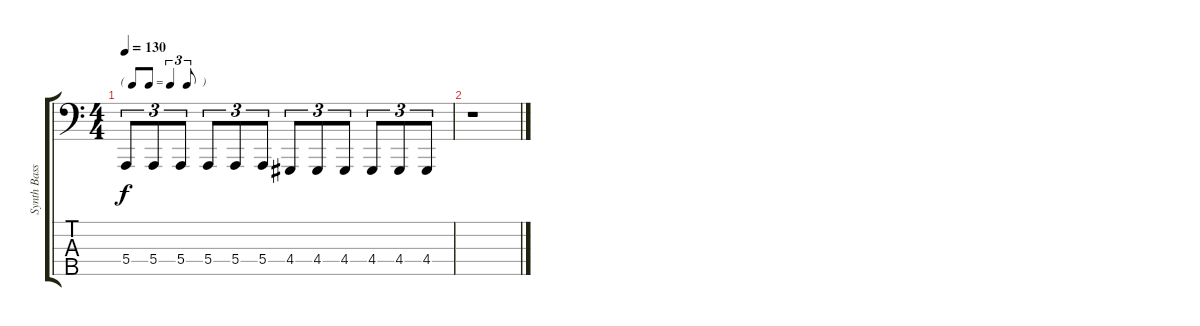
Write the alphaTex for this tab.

\track ("Synth Bass (Andrew Fletcher)" "Synth Bass") {instrument lead8bassandlead}
\staff {score tabs}
\tuning (G2 D2 A1 E1 B0) {hide}
\ts (4 4)
\tf triplet8th
\tempo 130
\clef f4
\ks c
5.4.8{tu (3 2) dy f} 5.4.8{tu (3 2)} 5.4.8{tu (3 2)} 5.4.8{tu (3 2)} 5.4.8{tu (3 2)} 5.4.8{tu (3 2)} 4.4.8{tu (3 2)} 4.4.8{tu (3 2)} 4.4.8{tu (3 2)} 4.4.8{tu (3 2)} 4.4.8{tu (3 2)} 4.4.8{tu (3 2)} |
r.1
